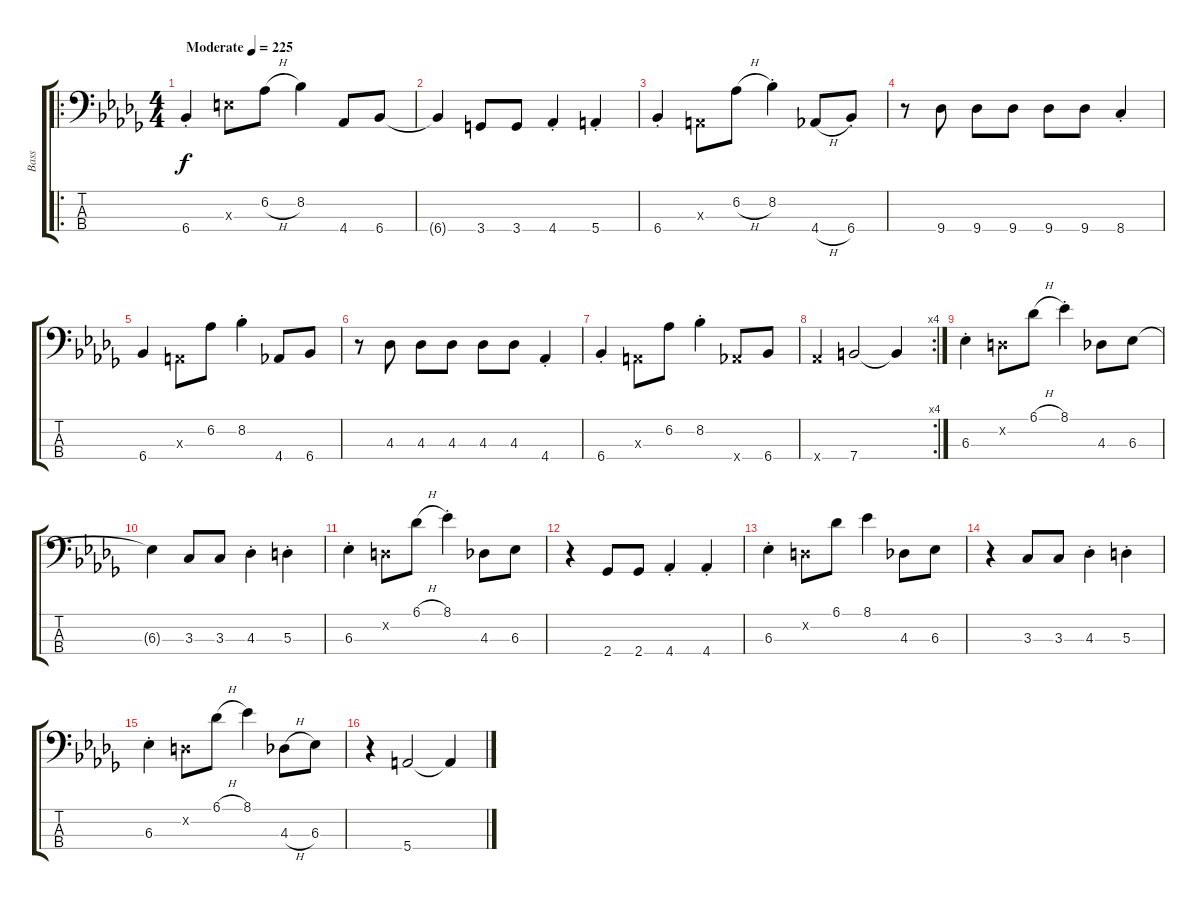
\track ("Bass" "Bass") {instrument electricbassfinger}
\staff {score tabs}
\tuning (G2 D2 A1 E1) {hide}
\ro
\ts (4 4)
\tempo (225 "Moderate")
\clef f4
\ks db
6.4{st}.4{dy f instrument electricbassfinger} 7.3{x}.8 6.2{h}.8 8.2.4 4.4.8 6.4.8 |
6.4{t}.4 3.4.8 3.4.8 4.4{st}.4 5.4{st}.4 |
6.4{st}.4 0.3{x}.8 6.2{h}.8 8.2{st}.4 4.4{h}.8 6.4{st}.8 |
r.8 9.4.8 9.4.8 9.4.8 9.4.8 9.4.8 8.4{st}.4 |
6.4.4 0.3{x}.8 6.2.8 8.2{st}.4 4.4.8 6.4.8 |
r.8 4.3.8 4.3.8 4.3.8 4.3.8 4.3.8 4.4{st}.4 |
6.4{st}.4 0.3{x}.8 6.2.8 8.2{st}.4 4.4{x}.8 6.4.8 |
\rc 4
4.4{x}.4 7.4.2 7.4{t}.4 |
6.3{st}.4 0.2{x}.8 6.1{h}.8 8.1{st}.4 4.3.8 6.3.8 |
6.3{t}.4 3.3.8 3.3.8 4.3{st}.4 5.3{st}.4 |
6.3{st}.4 0.2{x}.8 6.1{h}.8 8.1{st}.4 4.3.8 6.3.8 |
r.4 2.4.8 2.4.8 4.4{st}.4 4.4{st}.4 |
6.3{st}.4 0.2{x}.8 6.1.8 8.1.4 4.3.8 6.3.8 |
r.4 3.3.8 3.3.8 4.3{st}.4 5.3{st}.4 |
6.3{st}.4 0.2{x}.8 6.1{h}.8 8.1.4 4.3{h}.8 6.3.8 |
r.4 5.4.2 5.4{t}.4
